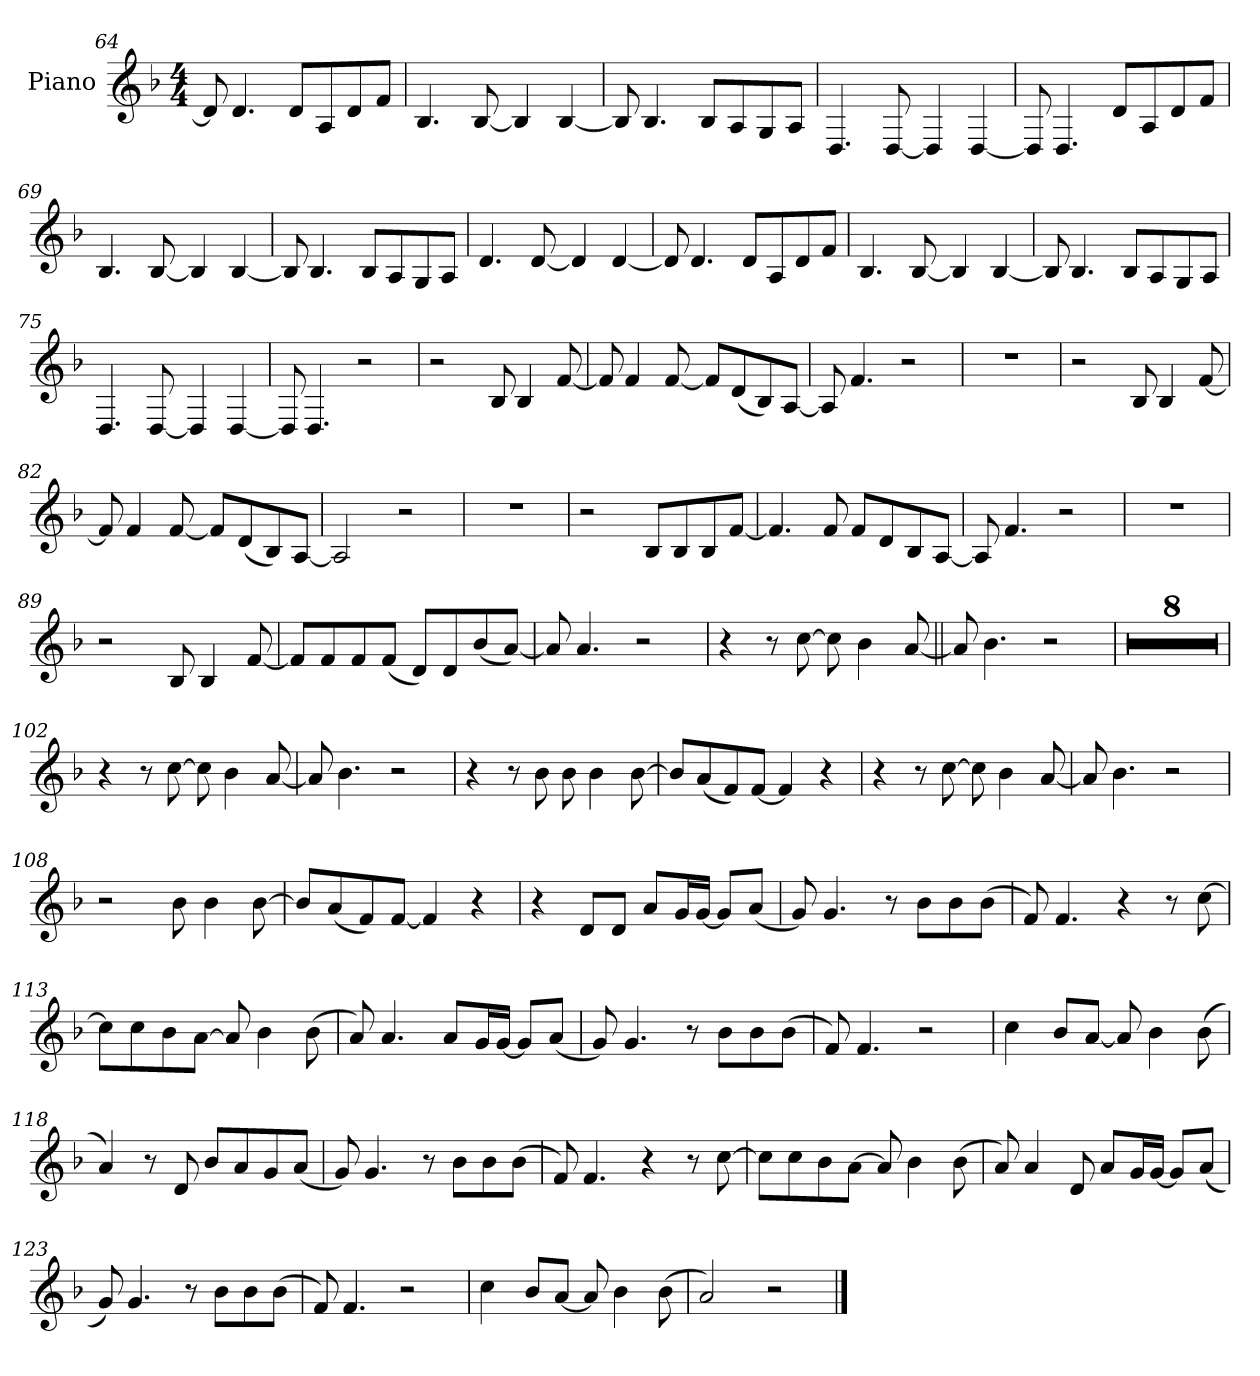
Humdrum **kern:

**kern
*part1
*staff1
*I"Piano
*I'Pno.
*clefG2
*k[b-]
*M4/4
=64
8d!]
4.d!
8d!L
8A!
8d!
8f!J
=65
4.B-!
[8B-!
4B-!]
[4B-!
=66
8B-!]
4.B-!
8B-!L
8A!
8G!
8A!J
=67
4.D!
[8D!
4D!]
[4D!
=68
8D!]
4.D!
8d!L
8A!
8d!
8f!J
=69
4.B-!
[8B-!
4B-!]
[4B-!
=70
8B-!]
4.B-!
8B-!L
8A!
8G!
8A!J
=71
4.d!
[8d!
4d!]
[4d!
=72
8d!]
4.d!
8d!L
8A!
8d!
8f!J
=73
4.B-!
[8B-!
4B-!]
[4B-!
=74
8B-!]
4.B-!
8B-!L
8A!
8G!
8A!J
=75
4.D!
[8D!
4D!]
[4D!
=76
8D!]
4.D!
2r
=77
2r
8B-
4B-
[8f
=78
8f]
4f
[8f
8fL]
(<8d
8B-)
[8AJ
=79
8A]
4.f
2r
=80
1r
=81
2r
8B-
4B-
[8f
=82
8f]
4f
[8f
8fL]
(<8d
8B-)
[8AJ
=83
2A]
2r
=84
1r
=85
2r
8B-L
8B-
8B-
[8fJ
=86
4.f]
8f
8fL
8d
8B-
[8AJ
=87
8A]
4.f
2r
=88
1r
=89
2r
8B-
4B-
[8f
=90
8fL]
8f
8f
(<8fJ
8dL)
8d
(<8b-
[8aJ)
=91
8a]
4.a
2r
=92
4r
8r
[8cc
8cc]
4b-
[8a
=93||
8a]
4.b-
2r
=94
1r
=95
1r
=96
1r
=97
1r
=98
1r
=99
1r
=100
1r
=101
1r
=102
4r
8r
[8cc
8cc]
4b-
[8a
=103
8a]
4.b-
2r
=104
4r
8r
8b-
8b-
4b-
[8b-
=105
8b-L]
(<8a
8f)
[8fJ
4f]
4r
=106
4r
8r
[8cc
8cc]
4b-
[8a
=107
8a]
4.b-
2r
=108
2r
8b-
4b-
[8b-
=109
8b-L]
(<8a
8f)
[8fJ
4f]
4r
=110
4r
8dL
8dJ
8aL
16gL
[16gJJ
8gL]
(<8aJ
=111
8g)
4.g
8r
8b-L
8b-
(>8b-J
=112
8f)
4.f
4r
8r
[8cc
=113
8ccL]
8cc
8b-
[8aJ
8a]
4b-
(>8b-
=114
8a)
4.a
8aL
16gL
[16gJJ
8gL]
(<8aJ
=115
8g)
4.g
8r
8b-L
8b-
(>8b-J
=116
8f)
4.f
2r
=117
4cc
8b-L
[8aJ
8a]
4b-
(>8b-
=118
4a)
8r
8d
8b-L
8a
8g
(<8aJ
=119
8g)
4.g
8r
8b-L
8b-
(>8b-J
=120
8f)
4.f
4r
8r
[8cc
=121
8ccL]
8cc
8b-
[8aJ
8a]
4b-
(>8b-
=122
8a)
4a
8d
8aL
16gL
[16gJJ
8gL]
(<8aJ
=123
8g)
4.g
8r
8b-L
8b-
(>8b-J
=124
8f)
4.f
2r
=125
4cc
8b-L
[8aJ
8a]
4b-
(>8b-
=126
2a)
2r
==
*-
